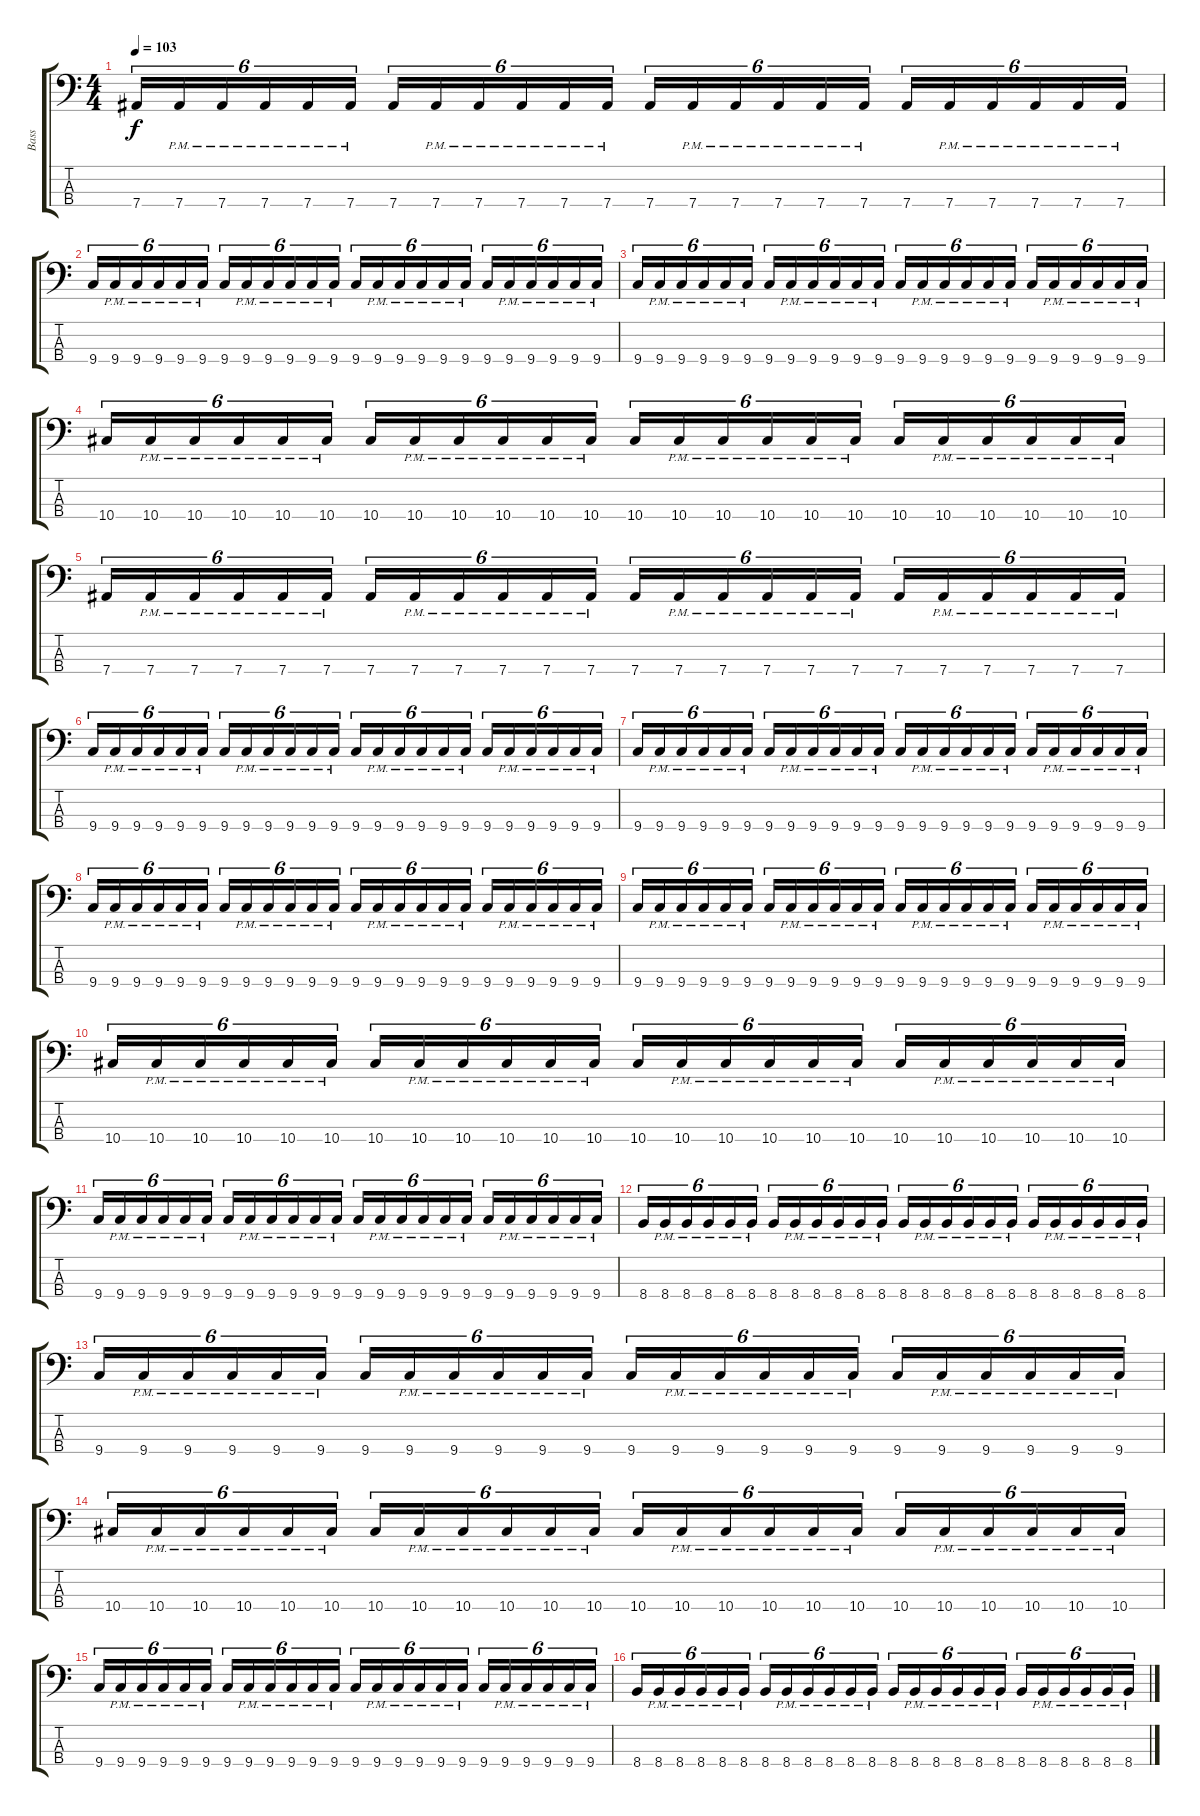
\track ("Bass" "Bass") {instrument electricbassfinger}
\staff {score tabs}
\tuning (Gb2 Db2 Ab1 Eb1) {hide}
\ts (4 4)
\tempo 103
\clef f4
\ks c
7.4.16{tu (6 4) dy f} 7.4{pm}.16{tu (6 4)} 7.4{pm}.16{tu (6 4)} 7.4{pm}.16{tu (6 4)} 7.4{pm}.16{tu (6 4)} 7.4{pm}.16{tu (6 4)} 7.4.16{tu (6 4)} 7.4{pm}.16{tu (6 4)} 7.4{pm}.16{tu (6 4)} 7.4{pm}.16{tu (6 4)} 7.4{pm}.16{tu (6 4)} 7.4{pm}.16{tu (6 4)} 7.4.16{tu (6 4)} 7.4{pm}.16{tu (6 4)} 7.4{pm}.16{tu (6 4)} 7.4{pm}.16{tu (6 4)} 7.4{pm}.16{tu (6 4)} 7.4{pm}.16{tu (6 4)} 7.4.16{tu (6 4)} 7.4{pm}.16{tu (6 4)} 7.4{pm}.16{tu (6 4)} 7.4{pm}.16{tu (6 4)} 7.4{pm}.16{tu (6 4)} 7.4{pm}.16{tu (6 4)} |
9.4.16{tu (6 4)} 9.4{pm}.16{tu (6 4)} 9.4{pm}.16{tu (6 4)} 9.4{pm}.16{tu (6 4)} 9.4{pm}.16{tu (6 4)} 9.4{pm}.16{tu (6 4)} 9.4.16{tu (6 4)} 9.4{pm}.16{tu (6 4)} 9.4{pm}.16{tu (6 4)} 9.4{pm}.16{tu (6 4)} 9.4{pm}.16{tu (6 4)} 9.4{pm}.16{tu (6 4)} 9.4.16{tu (6 4)} 9.4{pm}.16{tu (6 4)} 9.4{pm}.16{tu (6 4)} 9.4{pm}.16{tu (6 4)} 9.4{pm}.16{tu (6 4)} 9.4{pm}.16{tu (6 4)} 9.4.16{tu (6 4)} 9.4{pm}.16{tu (6 4)} 9.4{pm}.16{tu (6 4)} 9.4{pm}.16{tu (6 4)} 9.4{pm}.16{tu (6 4)} 9.4{pm}.16{tu (6 4)} |
9.4.16{tu (6 4)} 9.4{pm}.16{tu (6 4)} 9.4{pm}.16{tu (6 4)} 9.4{pm}.16{tu (6 4)} 9.4{pm}.16{tu (6 4)} 9.4{pm}.16{tu (6 4)} 9.4.16{tu (6 4)} 9.4{pm}.16{tu (6 4)} 9.4{pm}.16{tu (6 4)} 9.4{pm}.16{tu (6 4)} 9.4{pm}.16{tu (6 4)} 9.4{pm}.16{tu (6 4)} 9.4.16{tu (6 4)} 9.4{pm}.16{tu (6 4)} 9.4{pm}.16{tu (6 4)} 9.4{pm}.16{tu (6 4)} 9.4{pm}.16{tu (6 4)} 9.4{pm}.16{tu (6 4)} 9.4.16{tu (6 4)} 9.4{pm}.16{tu (6 4)} 9.4{pm}.16{tu (6 4)} 9.4{pm}.16{tu (6 4)} 9.4{pm}.16{tu (6 4)} 9.4{pm}.16{tu (6 4)} |
10.4.16{tu (6 4)} 10.4{pm}.16{tu (6 4)} 10.4{pm}.16{tu (6 4)} 10.4{pm}.16{tu (6 4)} 10.4{pm}.16{tu (6 4)} 10.4{pm}.16{tu (6 4)} 10.4.16{tu (6 4)} 10.4{pm}.16{tu (6 4)} 10.4{pm}.16{tu (6 4)} 10.4{pm}.16{tu (6 4)} 10.4{pm}.16{tu (6 4)} 10.4{pm}.16{tu (6 4)} 10.4.16{tu (6 4)} 10.4{pm}.16{tu (6 4)} 10.4{pm}.16{tu (6 4)} 10.4{pm}.16{tu (6 4)} 10.4{pm}.16{tu (6 4)} 10.4{pm}.16{tu (6 4)} 10.4.16{tu (6 4)} 10.4{pm}.16{tu (6 4)} 10.4{pm}.16{tu (6 4)} 10.4{pm}.16{tu (6 4)} 10.4{pm}.16{tu (6 4)} 10.4{pm}.16{tu (6 4)} |
7.4.16{tu (6 4)} 7.4{pm}.16{tu (6 4)} 7.4{pm}.16{tu (6 4)} 7.4{pm}.16{tu (6 4)} 7.4{pm}.16{tu (6 4)} 7.4{pm}.16{tu (6 4)} 7.4.16{tu (6 4)} 7.4{pm}.16{tu (6 4)} 7.4{pm}.16{tu (6 4)} 7.4{pm}.16{tu (6 4)} 7.4{pm}.16{tu (6 4)} 7.4{pm}.16{tu (6 4)} 7.4.16{tu (6 4)} 7.4{pm}.16{tu (6 4)} 7.4{pm}.16{tu (6 4)} 7.4{pm}.16{tu (6 4)} 7.4{pm}.16{tu (6 4)} 7.4{pm}.16{tu (6 4)} 7.4.16{tu (6 4)} 7.4{pm}.16{tu (6 4)} 7.4{pm}.16{tu (6 4)} 7.4{pm}.16{tu (6 4)} 7.4{pm}.16{tu (6 4)} 7.4{pm}.16{tu (6 4)} |
9.4.16{tu (6 4)} 9.4{pm}.16{tu (6 4)} 9.4{pm}.16{tu (6 4)} 9.4{pm}.16{tu (6 4)} 9.4{pm}.16{tu (6 4)} 9.4{pm}.16{tu (6 4)} 9.4.16{tu (6 4)} 9.4{pm}.16{tu (6 4)} 9.4{pm}.16{tu (6 4)} 9.4{pm}.16{tu (6 4)} 9.4{pm}.16{tu (6 4)} 9.4{pm}.16{tu (6 4)} 9.4.16{tu (6 4)} 9.4{pm}.16{tu (6 4)} 9.4{pm}.16{tu (6 4)} 9.4{pm}.16{tu (6 4)} 9.4{pm}.16{tu (6 4)} 9.4{pm}.16{tu (6 4)} 9.4.16{tu (6 4)} 9.4{pm}.16{tu (6 4)} 9.4{pm}.16{tu (6 4)} 9.4{pm}.16{tu (6 4)} 9.4{pm}.16{tu (6 4)} 9.4{pm}.16{tu (6 4)} |
9.4.16{tu (6 4)} 9.4{pm}.16{tu (6 4)} 9.4{pm}.16{tu (6 4)} 9.4{pm}.16{tu (6 4)} 9.4{pm}.16{tu (6 4)} 9.4{pm}.16{tu (6 4)} 9.4.16{tu (6 4)} 9.4{pm}.16{tu (6 4)} 9.4{pm}.16{tu (6 4)} 9.4{pm}.16{tu (6 4)} 9.4{pm}.16{tu (6 4)} 9.4{pm}.16{tu (6 4)} 9.4.16{tu (6 4)} 9.4{pm}.16{tu (6 4)} 9.4{pm}.16{tu (6 4)} 9.4{pm}.16{tu (6 4)} 9.4{pm}.16{tu (6 4)} 9.4{pm}.16{tu (6 4)} 9.4.16{tu (6 4)} 9.4{pm}.16{tu (6 4)} 9.4{pm}.16{tu (6 4)} 9.4{pm}.16{tu (6 4)} 9.4{pm}.16{tu (6 4)} 9.4{pm}.16{tu (6 4)} |
9.4.16{tu (6 4)} 9.4{pm}.16{tu (6 4)} 9.4{pm}.16{tu (6 4)} 9.4{pm}.16{tu (6 4)} 9.4{pm}.16{tu (6 4)} 9.4{pm}.16{tu (6 4)} 9.4.16{tu (6 4)} 9.4{pm}.16{tu (6 4)} 9.4{pm}.16{tu (6 4)} 9.4{pm}.16{tu (6 4)} 9.4{pm}.16{tu (6 4)} 9.4{pm}.16{tu (6 4)} 9.4.16{tu (6 4)} 9.4{pm}.16{tu (6 4)} 9.4{pm}.16{tu (6 4)} 9.4{pm}.16{tu (6 4)} 9.4{pm}.16{tu (6 4)} 9.4{pm}.16{tu (6 4)} 9.4.16{tu (6 4)} 9.4{pm}.16{tu (6 4)} 9.4{pm}.16{tu (6 4)} 9.4{pm}.16{tu (6 4)} 9.4{pm}.16{tu (6 4)} 9.4{pm}.16{tu (6 4)} |
9.4.16{tu (6 4)} 9.4{pm}.16{tu (6 4)} 9.4{pm}.16{tu (6 4)} 9.4{pm}.16{tu (6 4)} 9.4{pm}.16{tu (6 4)} 9.4{pm}.16{tu (6 4)} 9.4.16{tu (6 4)} 9.4{pm}.16{tu (6 4)} 9.4{pm}.16{tu (6 4)} 9.4{pm}.16{tu (6 4)} 9.4{pm}.16{tu (6 4)} 9.4{pm}.16{tu (6 4)} 9.4.16{tu (6 4)} 9.4{pm}.16{tu (6 4)} 9.4{pm}.16{tu (6 4)} 9.4{pm}.16{tu (6 4)} 9.4{pm}.16{tu (6 4)} 9.4{pm}.16{tu (6 4)} 9.4.16{tu (6 4)} 9.4{pm}.16{tu (6 4)} 9.4{pm}.16{tu (6 4)} 9.4{pm}.16{tu (6 4)} 9.4{pm}.16{tu (6 4)} 9.4{pm}.16{tu (6 4)} |
10.4.16{tu (6 4)} 10.4{pm}.16{tu (6 4)} 10.4{pm}.16{tu (6 4)} 10.4{pm}.16{tu (6 4)} 10.4{pm}.16{tu (6 4)} 10.4{pm}.16{tu (6 4)} 10.4.16{tu (6 4)} 10.4{pm}.16{tu (6 4)} 10.4{pm}.16{tu (6 4)} 10.4{pm}.16{tu (6 4)} 10.4{pm}.16{tu (6 4)} 10.4{pm}.16{tu (6 4)} 10.4.16{tu (6 4)} 10.4{pm}.16{tu (6 4)} 10.4{pm}.16{tu (6 4)} 10.4{pm}.16{tu (6 4)} 10.4{pm}.16{tu (6 4)} 10.4{pm}.16{tu (6 4)} 10.4.16{tu (6 4)} 10.4{pm}.16{tu (6 4)} 10.4{pm}.16{tu (6 4)} 10.4{pm}.16{tu (6 4)} 10.4{pm}.16{tu (6 4)} 10.4{pm}.16{tu (6 4)} |
9.4.16{tu (6 4)} 9.4{pm}.16{tu (6 4)} 9.4{pm}.16{tu (6 4)} 9.4{pm}.16{tu (6 4)} 9.4{pm}.16{tu (6 4)} 9.4{pm}.16{tu (6 4)} 9.4.16{tu (6 4)} 9.4{pm}.16{tu (6 4)} 9.4{pm}.16{tu (6 4)} 9.4{pm}.16{tu (6 4)} 9.4{pm}.16{tu (6 4)} 9.4{pm}.16{tu (6 4)} 9.4.16{tu (6 4)} 9.4{pm}.16{tu (6 4)} 9.4{pm}.16{tu (6 4)} 9.4{pm}.16{tu (6 4)} 9.4{pm}.16{tu (6 4)} 9.4{pm}.16{tu (6 4)} 9.4.16{tu (6 4)} 9.4{pm}.16{tu (6 4)} 9.4{pm}.16{tu (6 4)} 9.4{pm}.16{tu (6 4)} 9.4{pm}.16{tu (6 4)} 9.4{pm}.16{tu (6 4)} |
8.4.16{tu (6 4)} 8.4{pm}.16{tu (6 4)} 8.4{pm}.16{tu (6 4)} 8.4{pm}.16{tu (6 4)} 8.4{pm}.16{tu (6 4)} 8.4{pm}.16{tu (6 4)} 8.4.16{tu (6 4)} 8.4{pm}.16{tu (6 4)} 8.4{pm}.16{tu (6 4)} 8.4{pm}.16{tu (6 4)} 8.4{pm}.16{tu (6 4)} 8.4{pm}.16{tu (6 4)} 8.4.16{tu (6 4)} 8.4{pm}.16{tu (6 4)} 8.4{pm}.16{tu (6 4)} 8.4{pm}.16{tu (6 4)} 8.4{pm}.16{tu (6 4)} 8.4{pm}.16{tu (6 4)} 8.4.16{tu (6 4)} 8.4{pm}.16{tu (6 4)} 8.4{pm}.16{tu (6 4)} 8.4{pm}.16{tu (6 4)} 8.4{pm}.16{tu (6 4)} 8.4{pm}.16{tu (6 4)} |
9.4.16{tu (6 4)} 9.4{pm}.16{tu (6 4)} 9.4{pm}.16{tu (6 4)} 9.4{pm}.16{tu (6 4)} 9.4{pm}.16{tu (6 4)} 9.4{pm}.16{tu (6 4)} 9.4.16{tu (6 4)} 9.4{pm}.16{tu (6 4)} 9.4{pm}.16{tu (6 4)} 9.4{pm}.16{tu (6 4)} 9.4{pm}.16{tu (6 4)} 9.4{pm}.16{tu (6 4)} 9.4.16{tu (6 4)} 9.4{pm}.16{tu (6 4)} 9.4{pm}.16{tu (6 4)} 9.4{pm}.16{tu (6 4)} 9.4{pm}.16{tu (6 4)} 9.4{pm}.16{tu (6 4)} 9.4.16{tu (6 4)} 9.4{pm}.16{tu (6 4)} 9.4{pm}.16{tu (6 4)} 9.4{pm}.16{tu (6 4)} 9.4{pm}.16{tu (6 4)} 9.4{pm}.16{tu (6 4)} |
10.4.16{tu (6 4)} 10.4{pm}.16{tu (6 4)} 10.4{pm}.16{tu (6 4)} 10.4{pm}.16{tu (6 4)} 10.4{pm}.16{tu (6 4)} 10.4{pm}.16{tu (6 4)} 10.4.16{tu (6 4)} 10.4{pm}.16{tu (6 4)} 10.4{pm}.16{tu (6 4)} 10.4{pm}.16{tu (6 4)} 10.4{pm}.16{tu (6 4)} 10.4{pm}.16{tu (6 4)} 10.4.16{tu (6 4)} 10.4{pm}.16{tu (6 4)} 10.4{pm}.16{tu (6 4)} 10.4{pm}.16{tu (6 4)} 10.4{pm}.16{tu (6 4)} 10.4{pm}.16{tu (6 4)} 10.4.16{tu (6 4)} 10.4{pm}.16{tu (6 4)} 10.4{pm}.16{tu (6 4)} 10.4{pm}.16{tu (6 4)} 10.4{pm}.16{tu (6 4)} 10.4{pm}.16{tu (6 4)} |
9.4.16{tu (6 4)} 9.4{pm}.16{tu (6 4)} 9.4{pm}.16{tu (6 4)} 9.4{pm}.16{tu (6 4)} 9.4{pm}.16{tu (6 4)} 9.4{pm}.16{tu (6 4)} 9.4.16{tu (6 4)} 9.4{pm}.16{tu (6 4)} 9.4{pm}.16{tu (6 4)} 9.4{pm}.16{tu (6 4)} 9.4{pm}.16{tu (6 4)} 9.4{pm}.16{tu (6 4)} 9.4.16{tu (6 4)} 9.4{pm}.16{tu (6 4)} 9.4{pm}.16{tu (6 4)} 9.4{pm}.16{tu (6 4)} 9.4{pm}.16{tu (6 4)} 9.4{pm}.16{tu (6 4)} 9.4.16{tu (6 4)} 9.4{pm}.16{tu (6 4)} 9.4{pm}.16{tu (6 4)} 9.4{pm}.16{tu (6 4)} 9.4{pm}.16{tu (6 4)} 9.4{pm}.16{tu (6 4)} |
8.4.16{tu (6 4)} 8.4{pm}.16{tu (6 4)} 8.4{pm}.16{tu (6 4)} 8.4{pm}.16{tu (6 4)} 8.4{pm}.16{tu (6 4)} 8.4{pm}.16{tu (6 4)} 8.4.16{tu (6 4)} 8.4{pm}.16{tu (6 4)} 8.4{pm}.16{tu (6 4)} 8.4{pm}.16{tu (6 4)} 8.4{pm}.16{tu (6 4)} 8.4{pm}.16{tu (6 4)} 8.4.16{tu (6 4)} 8.4{pm}.16{tu (6 4)} 8.4{pm}.16{tu (6 4)} 8.4{pm}.16{tu (6 4)} 8.4{pm}.16{tu (6 4)} 8.4{pm}.16{tu (6 4)} 8.4.16{tu (6 4)} 8.4{pm}.16{tu (6 4)} 8.4{pm}.16{tu (6 4)} 8.4{pm}.16{tu (6 4)} 8.4{pm}.16{tu (6 4)} 8.4{pm}.16{tu (6 4)}
